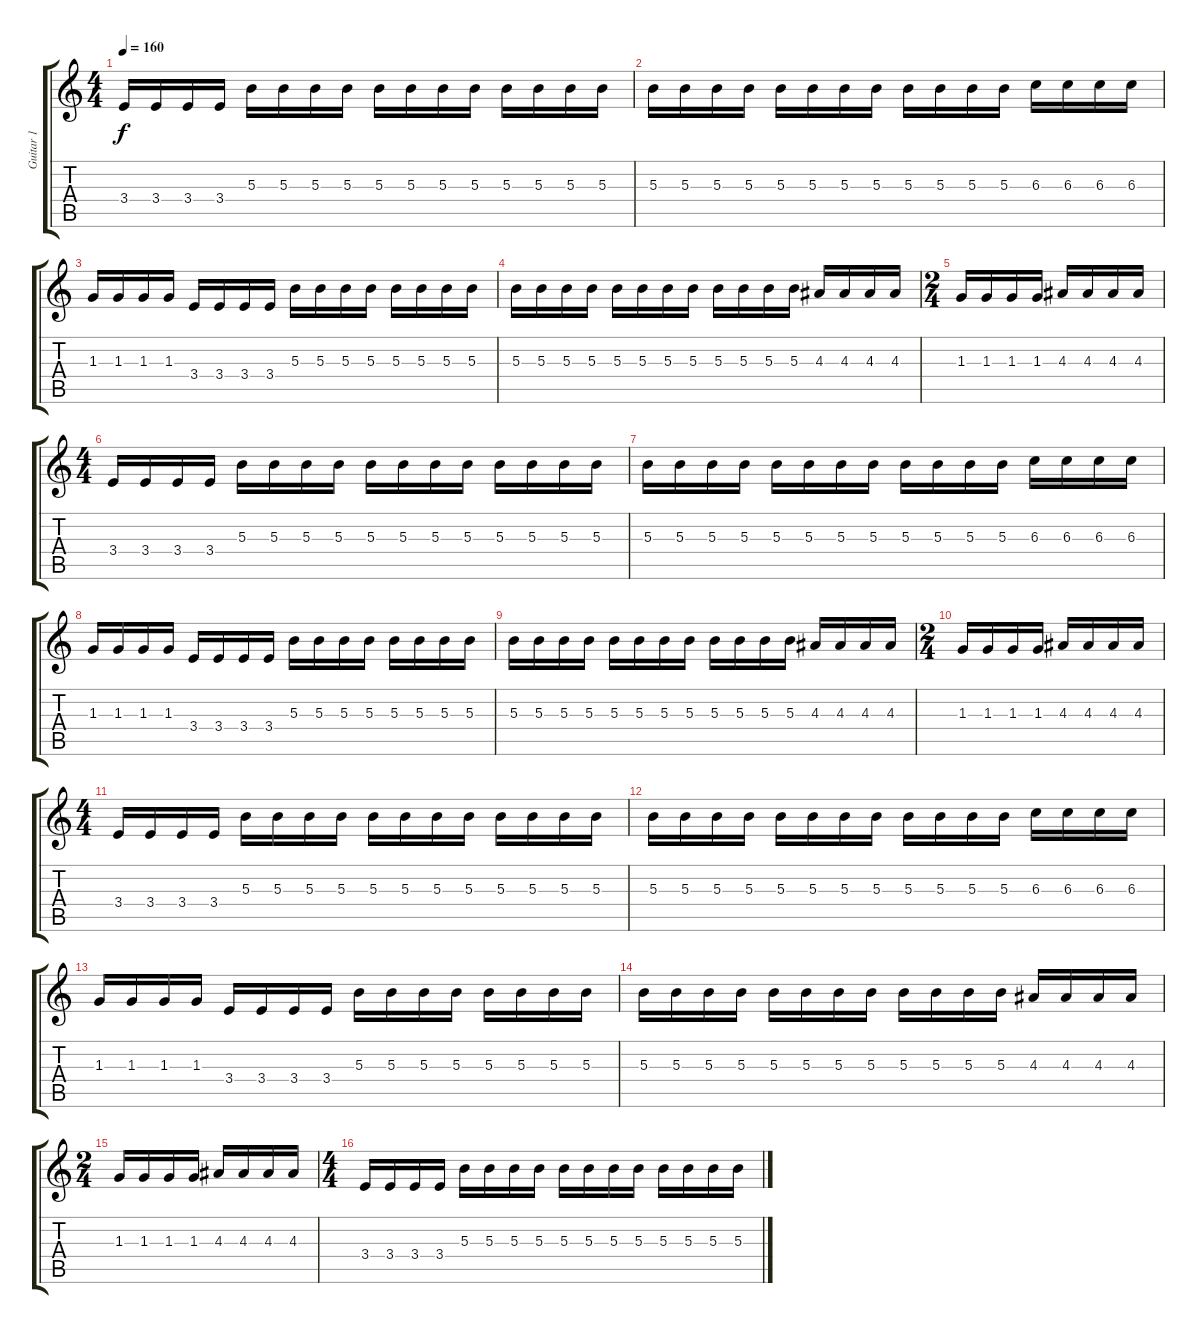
\track ("Guitar 1" "Guitar 1") {instrument distortionguitar}
\staff {score tabs}
\tuning (Eb4 Bb3 Gb3 Db3 Ab2 Eb2) {hide}
\ts (4 4)
\tempo 160
\clef g2
\ks c
3.4.16{dy f} 3.4.16 3.4.16 3.4.16 5.3.16 5.3.16 5.3.16 5.3.16 5.3.16 5.3.16 5.3.16 5.3.16 5.3.16 5.3.16 5.3.16 5.3.16 |
5.3.16 5.3.16 5.3.16 5.3.16 5.3.16 5.3.16 5.3.16 5.3.16 5.3.16 5.3.16 5.3.16 5.3.16 6.3.16 6.3.16 6.3.16 6.3.16 |
1.3.16 1.3.16 1.3.16 1.3.16 3.4.16 3.4.16 3.4.16 3.4.16 5.3.16 5.3.16 5.3.16 5.3.16 5.3.16 5.3.16 5.3.16 5.3.16 |
5.3.16 5.3.16 5.3.16 5.3.16 5.3.16 5.3.16 5.3.16 5.3.16 5.3.16 5.3.16 5.3.16 5.3.16 4.3.16 4.3.16 4.3.16 4.3.16 |
\ts (2 4)
1.3.16 1.3.16 1.3.16 1.3.16 4.3.16 4.3.16 4.3.16 4.3.16 |
\ts (4 4)
3.4.16 3.4.16 3.4.16 3.4.16 5.3.16 5.3.16 5.3.16 5.3.16 5.3.16 5.3.16 5.3.16 5.3.16 5.3.16 5.3.16 5.3.16 5.3.16 |
5.3.16 5.3.16 5.3.16 5.3.16 5.3.16 5.3.16 5.3.16 5.3.16 5.3.16 5.3.16 5.3.16 5.3.16 6.3.16 6.3.16 6.3.16 6.3.16 |
1.3.16 1.3.16 1.3.16 1.3.16 3.4.16 3.4.16 3.4.16 3.4.16 5.3.16 5.3.16 5.3.16 5.3.16 5.3.16 5.3.16 5.3.16 5.3.16 |
5.3.16 5.3.16 5.3.16 5.3.16 5.3.16 5.3.16 5.3.16 5.3.16 5.3.16 5.3.16 5.3.16 5.3.16 4.3.16 4.3.16 4.3.16 4.3.16 |
\ts (2 4)
1.3.16 1.3.16 1.3.16 1.3.16 4.3.16 4.3.16 4.3.16 4.3.16 |
\ts (4 4)
3.4.16 3.4.16 3.4.16 3.4.16 5.3.16 5.3.16 5.3.16 5.3.16 5.3.16 5.3.16 5.3.16 5.3.16 5.3.16 5.3.16 5.3.16 5.3.16 |
5.3.16 5.3.16 5.3.16 5.3.16 5.3.16 5.3.16 5.3.16 5.3.16 5.3.16 5.3.16 5.3.16 5.3.16 6.3.16 6.3.16 6.3.16 6.3.16 |
1.3.16 1.3.16 1.3.16 1.3.16 3.4.16 3.4.16 3.4.16 3.4.16 5.3.16 5.3.16 5.3.16 5.3.16 5.3.16 5.3.16 5.3.16 5.3.16 |
5.3.16 5.3.16 5.3.16 5.3.16 5.3.16 5.3.16 5.3.16 5.3.16 5.3.16 5.3.16 5.3.16 5.3.16 4.3.16 4.3.16 4.3.16 4.3.16 |
\ts (2 4)
1.3.16 1.3.16 1.3.16 1.3.16 4.3.16 4.3.16 4.3.16 4.3.16 |
\ts (4 4)
3.4.16 3.4.16 3.4.16 3.4.16 5.3.16 5.3.16 5.3.16 5.3.16 5.3.16 5.3.16 5.3.16 5.3.16 5.3.16 5.3.16 5.3.16 5.3.16
